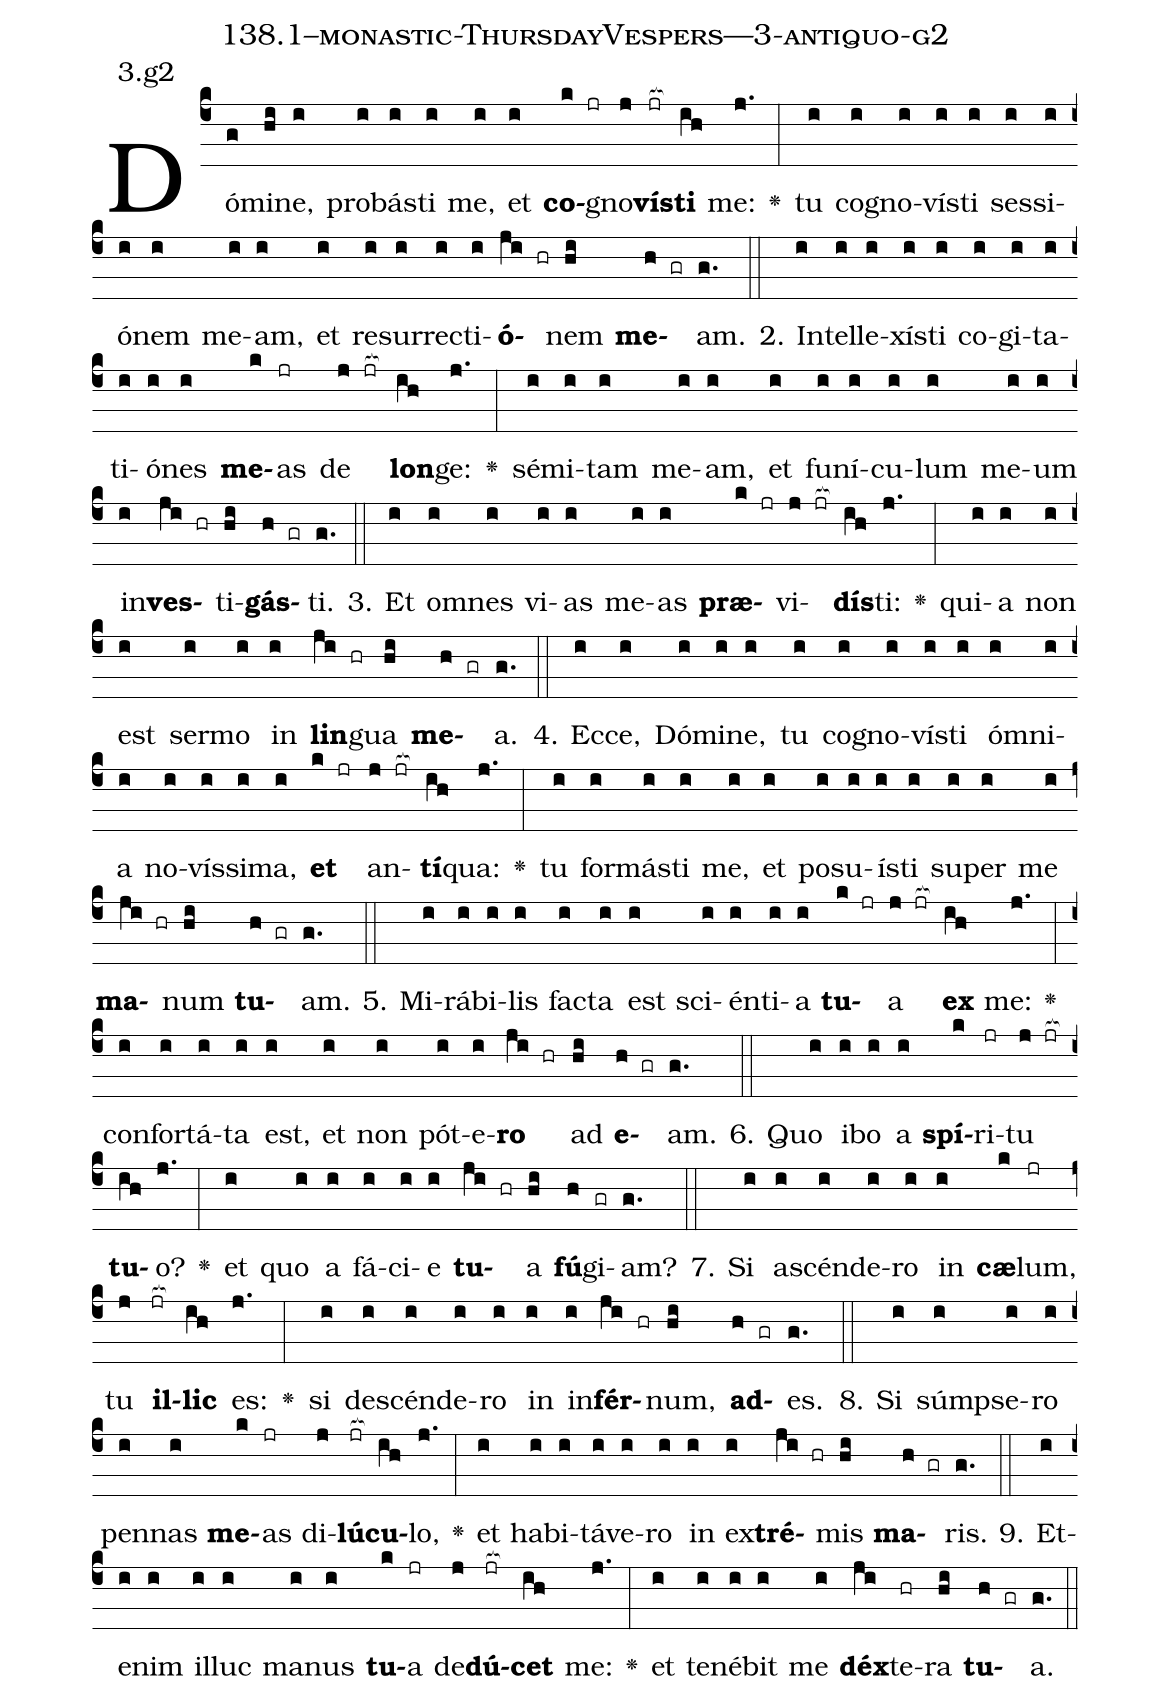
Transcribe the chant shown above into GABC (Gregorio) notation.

name: 138.1--monastic-ThursdayVespers---3-antiquo-g2;
annotation: 3.g2;
%%
(c4)Dó(g)mi(hi)ne,(i) pro(i)bás(i)ti(i) me,(i) et(i) <b>co</b>(k jr)gno(j)<b>vís</b>(jr[ocb:1{])<b>ti</b>(ih[ocb:0}]) me:(j.) <v>\greheightstar</v>(:) tu(i) co(i)gno(i)vís(i)ti(i) ses(i)si(i)ó(i)nem(i) me(i)am,(i) et(i) re(i)sur(i)rec(i)ti(i)<b>ó</b>(ji hr)nem(hi) <b>me</b>(h gr)am.(g.) (::)
2. In(i)tel(i)le(i)xís(i)ti(i) co(i)gi(i)ta(i)ti(i)ó(i)nes(i) <b>me</b>(k)as(jr) de(j jr[ocb:1{]) <b>lon</b>(ih[ocb:0}])ge:(j.) <v>\greheightstar</v>(:) sé(i)mi(i)tam(i) me(i)am,(i) et(i) fu(i)ní(i)cu(i)lum(i) me(i)um(i) in(i)<b>ves</b>(ji hr)ti(hi)<b>gás</b>(h gr)ti.(g.) (::)
3. Et(i) om(i)nes(i) vi(i)as(i) me(i)as(i) <b>præ</b>(k jr)vi(j jr[ocb:1{])<b>dís</b>(ih[ocb:0}])ti:(j.) <v>\greheightstar</v>(:) qui(i)a(i) non(i) est(i) ser(i)mo(i) in(i) <b>lin</b>(ji hr)gua(hi) <b>me</b>(h gr)a.(g.) (::)
4. Ec(i)ce,(i) Dó(i)mi(i)ne,(i) tu(i) co(i)gno(i)vís(i)ti(i) óm(i)ni(i)a(i) no(i)vís(i)si(i)ma,(i) <b>et</b>(k jr) an(j jr[ocb:1{])<b>tí</b>(ih[ocb:0}])qua:(j.) <v>\greheightstar</v>(:) tu(i) for(i)más(i)ti(i) me,(i) et(i) po(i)su(i)ís(i)ti(i) su(i)per(i) me(i) <b>ma</b>(ji hr)num(hi) <b>tu</b>(h gr)am.(g.) (::)
5. Mi(i)rá(i)bi(i)lis(i) fac(i)ta(i) est(i) sci(i)én(i)ti(i)a(i) <b>tu</b>(k jr)a(j jr[ocb:1{]) <b>ex</b>(ih[ocb:0}]) me:(j.) <v>\greheightstar</v>(:) con(i)for(i)tá(i)ta(i) est,(i) et(i) non(i) pót(i)e(i)<b>ro</b>(ji hr) ad(hi) <b>e</b>(h gr)am.(g.) (::)
6. Quo(i) i(i)bo(i) a(i) <b>spí</b>(k)ri(jr)tu(j jr[ocb:1{]) <b>tu</b>(ih[ocb:0}])o?(j.) <v>\greheightstar</v>(:) et(i) quo(i) a(i) fá(i)ci(i)e(i) <b>tu</b>(ji hr)a(hi) <b>fú</b>(h)gi(gr)am?(g.) (::)
7. Si(i) a(i)scén(i)de(i)ro(i) in(i) <b>cæ</b>(k)lum,(jr) tu(j) <b>il</b>(jr[ocb:1{])<b>lic</b>(ih[ocb:0}]) es:(j.) <v>\greheightstar</v>(:) si(i) de(i)scén(i)de(i)ro(i) in(i) in(i)<b>fér</b>(ji hr)num,(hi) <b>ad</b>(h gr)es.(g.) (::)
8. Si(i) súmp(i)se(i)ro(i) pen(i)nas(i) <b>me</b>(k)as(jr) di(j)<b>lú</b>(jr[ocb:1{])<b>cu</b>(ih[ocb:0}])lo,(j.) <v>\greheightstar</v>(:) et(i) ha(i)bi(i)tá(i)ve(i)ro(i) in(i) ex(i)<b>tré</b>(ji hr)mis(hi) <b>ma</b>(h gr)ris.(g.) (::)
9. Et(i)e(i)nim(i) il(i)luc(i) ma(i)nus(i) <b>tu</b>(k)a(jr) de(j)<b>dú</b>(jr[ocb:1{])<b>cet</b>(ih[ocb:0}]) me:(j.) <v>\greheightstar</v>(:) et(i) te(i)né(i)bit(i) me(i) <b>déx</b>(ji)te(hr)ra(hi) <b>tu</b>(h gr)a.(g.) (::)
